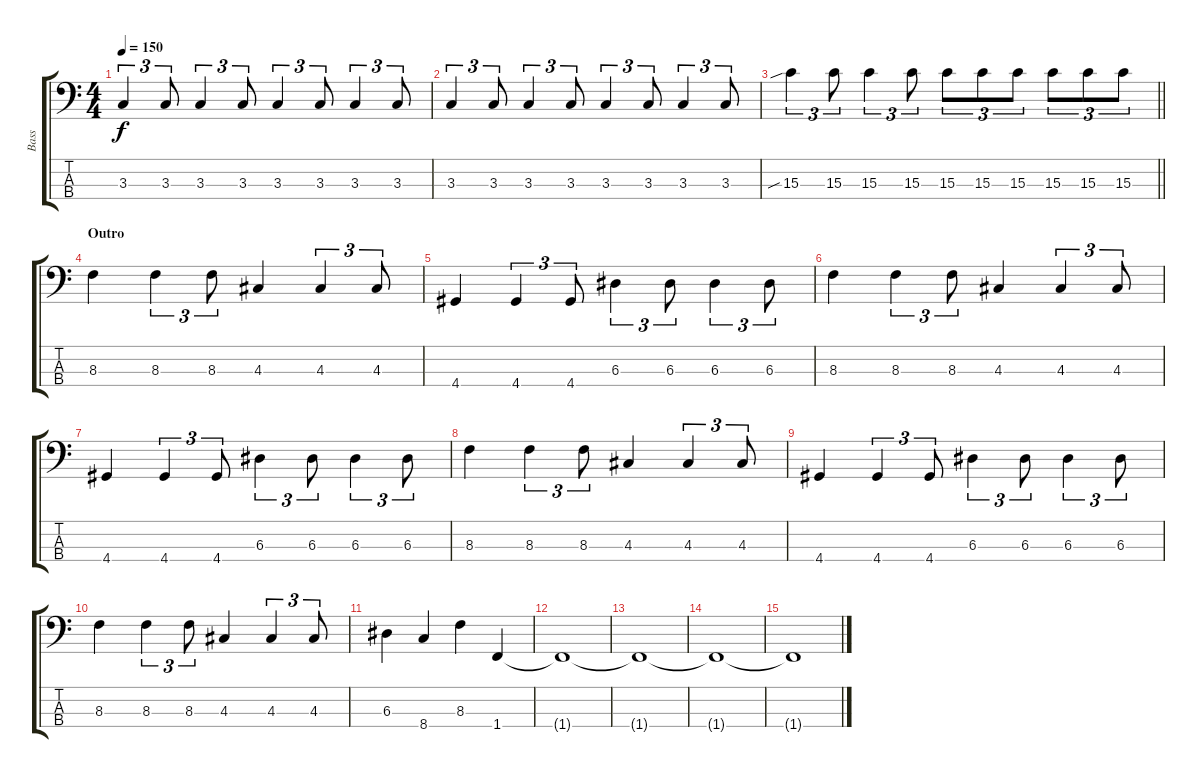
\track ("Bass" "Bass") {instrument electricbasspick}
\staff {score tabs}
\tuning (G2 D2 A1 E1) {hide}
\ts (4 4)
\tempo 150
\clef f4
\ks c
3.3.4{tu (3 2) dy f} 3.3.8{tu (3 2)} 3.3.4{tu (3 2)} 3.3.8{tu (3 2)} 3.3.4{tu (3 2)} 3.3.8{tu (3 2)} 3.3.4{tu (3 2)} 3.3.8{tu (3 2)} |
3.3.4{tu (3 2)} 3.3.8{tu (3 2)} 3.3.4{tu (3 2)} 3.3.8{tu (3 2)} 3.3.4{tu (3 2)} 3.3.8{tu (3 2)} 3.3.4{tu (3 2)} 3.3.8{tu (3 2)} |
\barLineRight lightlight
15.3{sib}.4{tu (3 2)} 15.3.8{tu (3 2)} 15.3.4{tu (3 2)} 15.3.8{tu (3 2)} 15.3.8{tu (3 2)} 15.3.8{tu (3 2)} 15.3.8{tu (3 2)} 15.3.8{tu (3 2)} 15.3.8{tu (3 2)} 15.3.8{tu (3 2)} |
\section ("" "Outro")
8.3.4 8.3.4{tu (3 2)} 8.3.8{tu (3 2)} 4.3.4 4.3.4{tu (3 2)} 4.3.8{tu (3 2)} |
4.4.4 4.4.4{tu (3 2)} 4.4.8{tu (3 2)} 6.3.4{tu (3 2)} 6.3.8{tu (3 2)} 6.3.4{tu (3 2)} 6.3.8{tu (3 2)} |
8.3.4 8.3.4{tu (3 2)} 8.3.8{tu (3 2)} 4.3.4 4.3.4{tu (3 2)} 4.3.8{tu (3 2)} |
4.4.4 4.4.4{tu (3 2)} 4.4.8{tu (3 2)} 6.3.4{tu (3 2)} 6.3.8{tu (3 2)} 6.3.4{tu (3 2)} 6.3.8{tu (3 2)} |
8.3.4 8.3.4{tu (3 2)} 8.3.8{tu (3 2)} 4.3.4 4.3.4{tu (3 2)} 4.3.8{tu (3 2)} |
4.4.4 4.4.4{tu (3 2)} 4.4.8{tu (3 2)} 6.3.4{tu (3 2)} 6.3.8{tu (3 2)} 6.3.4{tu (3 2)} 6.3.8{tu (3 2)} |
8.3.4 8.3.4{tu (3 2)} 8.3.8{tu (3 2)} 4.3.4 4.3.4{tu (3 2)} 4.3.8{tu (3 2)} |
6.3.4 8.4.4 8.3.4 1.4.4 |
1.4{t}.1 |
1.4{t}.1 |
1.4{t}.1 |
1.4{t}.1
